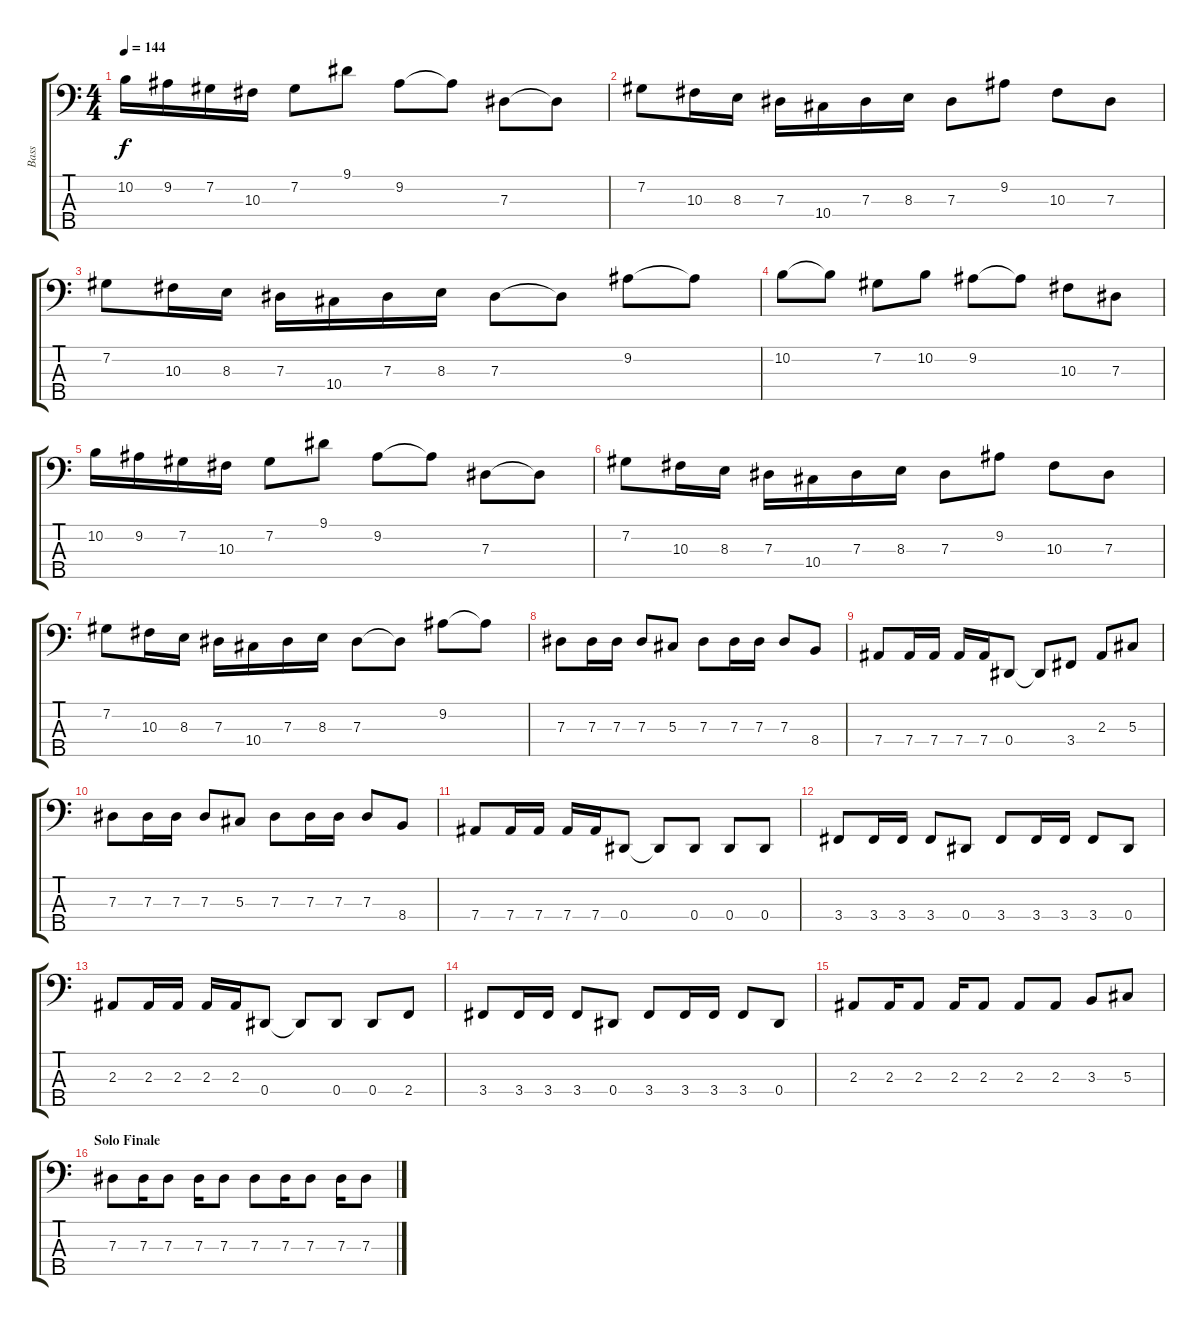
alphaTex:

\track ("Bass" "Bass") {instrument electricbasspick}
\staff {score tabs}
\tuning (Gb2 Db2 Ab1 Eb1 Bb0) {hide}
\ts (4 4)
\tempo 144
\clef f4
\ks c
10.2.16{dy f} 9.2.16 7.2.16 10.3.16 7.2.8 9.1.8 9.2.8 9.2{t}.8 7.3.8 7.3{t}.8 |
7.2.8 10.3.16 8.3.16 7.3.16 10.4.16 7.3.16 8.3.16 7.3.8 9.2.8 10.3.8 7.3.8 |
7.2.8 10.3.16 8.3.16 7.3.16 10.4.16 7.3.16 8.3.16 7.3.8 7.3{t}.8 9.2.8 9.2{t}.8 |
10.2.8 10.2{t}.8 7.2.8 10.2.8 9.2.8 9.2{t}.8 10.3.8 7.3.8 |
10.2.16 9.2.16 7.2.16 10.3.16 7.2.8 9.1.8 9.2.8 9.2{t}.8 7.3.8 7.3{t}.8 |
7.2.8 10.3.16 8.3.16 7.3.16 10.4.16 7.3.16 8.3.16 7.3.8 9.2.8 10.3.8 7.3.8 |
7.2.8 10.3.16 8.3.16 7.3.16 10.4.16 7.3.16 8.3.16 7.3.8 7.3{t}.8 9.2.8 9.2{t}.8 |
7.3.8 7.3.16 7.3.16 7.3.8 5.3.8 7.3.8 7.3.16 7.3.16 7.3.8 8.4.8 |
7.4.8 7.4.16 7.4.16 7.4.16 7.4.16 0.4.8 0.4{t}.8 3.4.8 2.3.8 5.3.8 |
7.3.8 7.3.16 7.3.16 7.3.8 5.3.8 7.3.8 7.3.16 7.3.16 7.3.8 8.4.8 |
7.4.8 7.4.16 7.4.16 7.4.16 7.4.16 0.4.8 0.4{t}.8 0.4.8 0.4.8 0.4.8 |
3.4.8 3.4.16 3.4.16 3.4.8 0.4.8 3.4.8 3.4.16 3.4.16 3.4.8 0.4.8 |
2.3.8 2.3.16 2.3.16 2.3.16 2.3.16 0.4.8 0.4{t}.8 0.4.8 0.4.8 2.4.8 |
3.4.8 3.4.16 3.4.16 3.4.8 0.4.8 3.4.8 3.4.16 3.4.16 3.4.8 0.4.8 |
2.3.8 2.3.16 2.3.8 2.3.16 2.3.8 2.3.8 2.3.8 3.3.8 5.3.8 |
\section ("" "Solo Finale")
7.3.8 7.3.16 7.3.8 7.3.16 7.3.8 7.3.8 7.3.16 7.3.8 7.3.16 7.3.8
